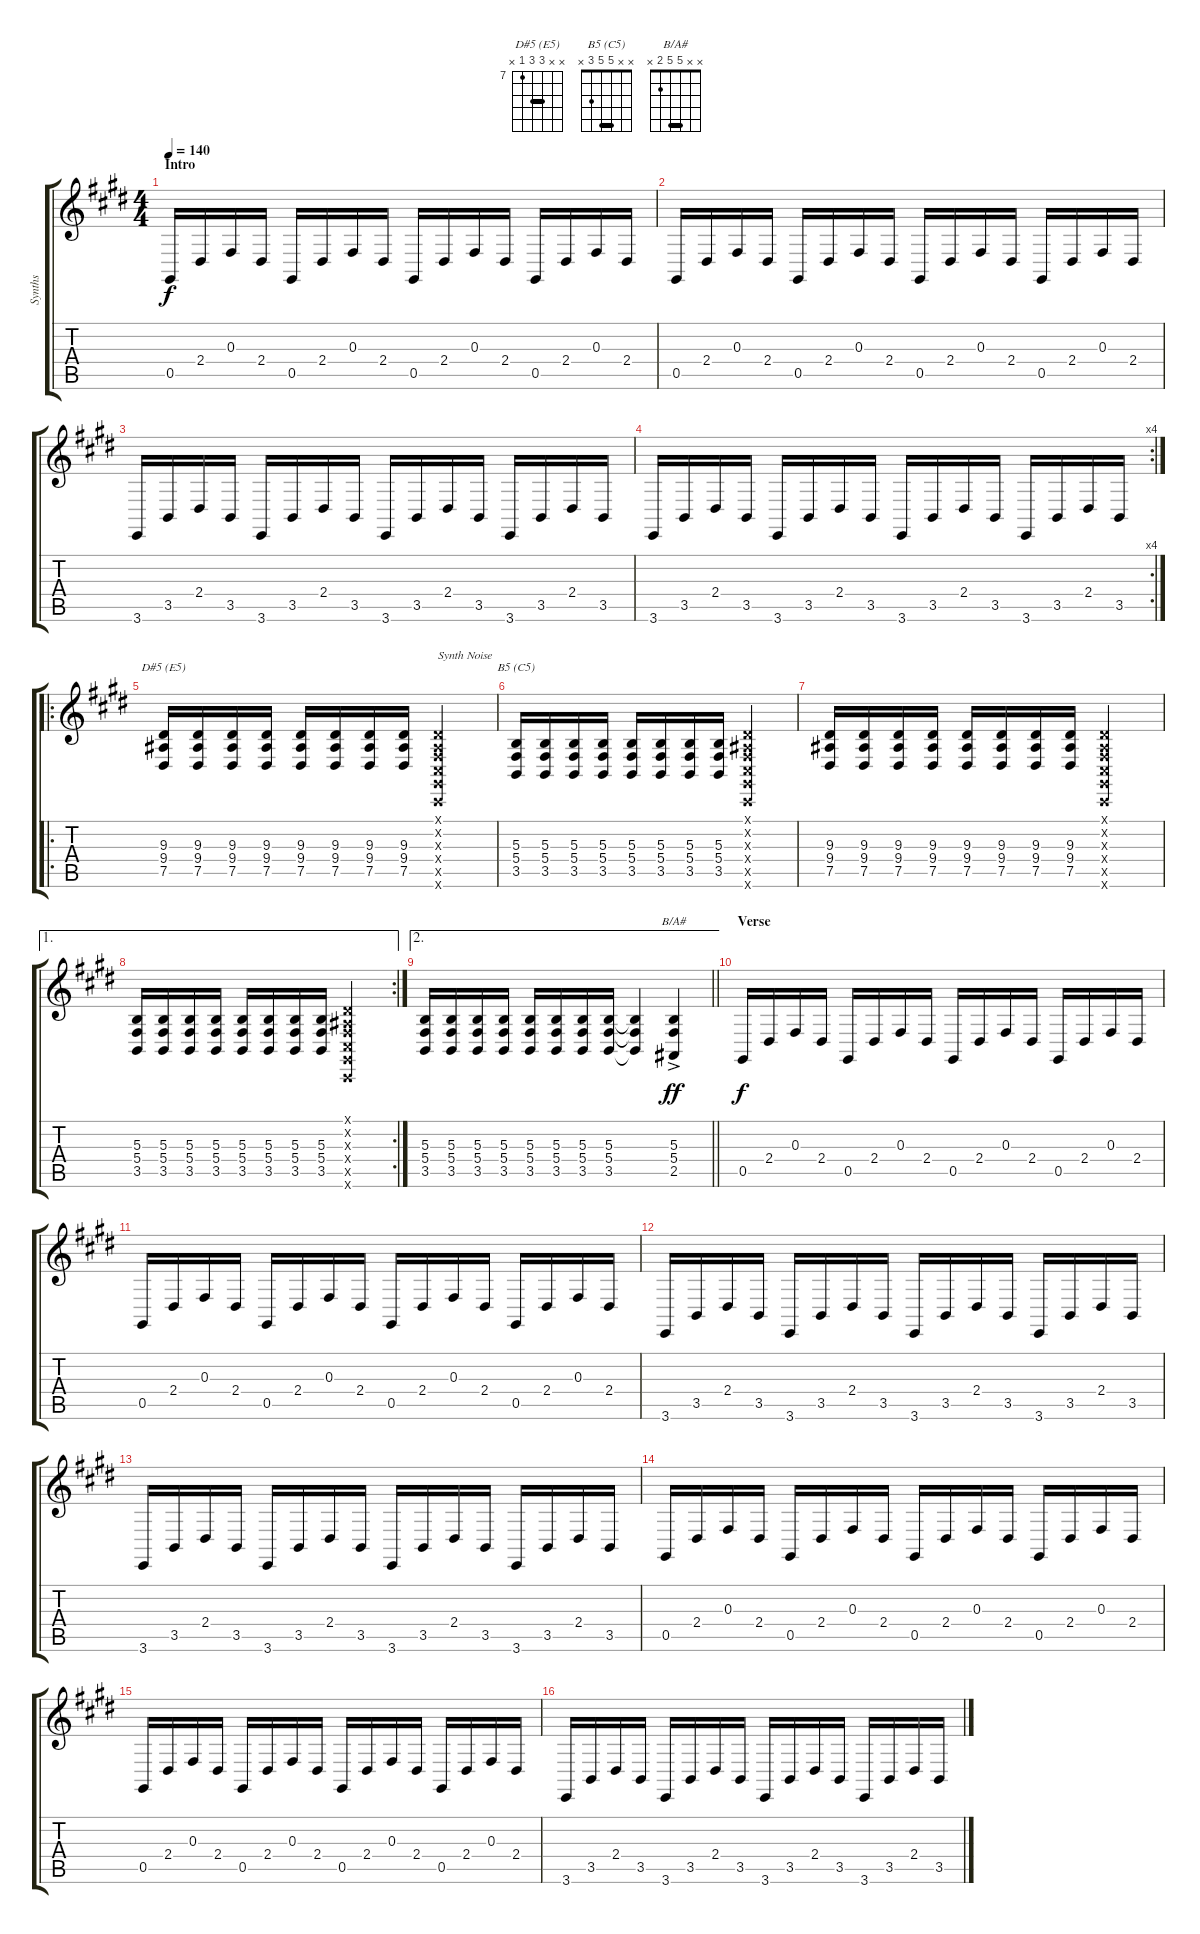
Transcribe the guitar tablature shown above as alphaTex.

\track ("Synths" "Synths") {instrument lead1square bank 1}
\staff {score tabs}
\tuning (Eb4 Bb3 Gb3 Db3 Ab2 Db2) {hide}
\chord ("D#5 (E5)" x x 9 9 7 x) {firstfret 7 barre 9}
\chord ("B5 (C5)" x x 5 5 3 x) {barre 5}
\chord ("B/A#" x x 5 5 2 x) {barre 5}
\ts (4 4)
\section ("" "Intro")
\tempo 140
\clef g2
\ks e
0.5.16{dy f instrument lead1square} 2.4.16 0.3.16 2.4.16 0.5.16 2.4.16 0.3.16 2.4.16 0.5.16 2.4.16 0.3.16 2.4.16 0.5.16 2.4.16 0.3.16 2.4.16 |
0.5.16 2.4.16 0.3.16 2.4.16 0.5.16 2.4.16 0.3.16 2.4.16 0.5.16 2.4.16 0.3.16 2.4.16 0.5.16 2.4.16 0.3.16 2.4.16 |
3.6.16 3.5.16 2.4.16 3.5.16 3.6.16 3.5.16 2.4.16 3.5.16 3.6.16 3.5.16 2.4.16 3.5.16 3.6.16 3.5.16 2.4.16 3.5.16 |
\rc 4
3.6.16 3.5.16 2.4.16 3.5.16 3.6.16 3.5.16 2.4.16 3.5.16 3.6.16 3.5.16 2.4.16 3.5.16 3.6.16 3.5.16 2.4.16 3.5.16 |
\ro
(9.3 9.4 7.5).16{ch "D#5 (E5)" volume 7 instrument overdrivenguitar} (9.3 9.4 7.5).16 (9.3 9.4 7.5).16 (9.3 9.4 7.5).16 (9.3 9.4 7.5).16 (9.3 9.4 7.5).16 (9.3 9.4 7.5).16 (9.3 9.4 7.5).16 (0.1{x} 0.2{x} 0.3{x} 0.4{x} 0.5{x} 0.6{x}).2{txt "Synth Noise"} |
(5.3 5.4 3.5).16{ch "B5 (C5)"} (5.3 5.4 3.5).16 (5.3 5.4 3.5).16 (5.3 5.4 3.5).16 (5.3 5.4 3.5).16 (5.3 5.4 3.5).16 (5.3 5.4 3.5).16 (5.3 5.4 3.5).16 (0.1{x} 0.2{x} 0.3{x} 0.4{x} 0.5{x} 0.6{x}).2 |
(9.3 9.4 7.5).16 (9.3 9.4 7.5).16 (9.3 9.4 7.5).16 (9.3 9.4 7.5).16 (9.3 9.4 7.5).16 (9.3 9.4 7.5).16 (9.3 9.4 7.5).16 (9.3 9.4 7.5).16 (0.1{x} 0.2{x} 0.3{x} 0.4{x} 0.5{x} 0.6{x}).2 |
\ae 1
\rc 2
(5.3 5.4 3.5).16 (5.3 5.4 3.5).16 (5.3 5.4 3.5).16 (5.3 5.4 3.5).16 (5.3 5.4 3.5).16 (5.3 5.4 3.5).16 (5.3 5.4 3.5).16 (5.3 5.4 3.5).16 (0.1{x} 0.2{x} 0.3{x} 0.4{x} 0.5{x} 0.6{x}).2 |
\ae 2
\barLineRight lightlight
(5.3 5.4 3.5).16 (5.3 5.4 3.5).16 (5.3 5.4 3.5).16 (5.3 5.4 3.5).16 (5.3 5.4 3.5).16 (5.3 5.4 3.5).16 (5.3 5.4 3.5).16 (5.3 5.4 3.5).16 (5.3{t} 5.4{t} 3.5{t}).4 (5.3{ac} 5.4{ac} 2.5{ac}).4{ch "B/A#" dy ff} |
\section ("" "Verse")
0.5.16{dy f volume 8 instrument lead1square} 2.4.16 0.3.16 2.4.16 0.5.16 2.4.16 0.3.16 2.4.16 0.5.16 2.4.16 0.3.16 2.4.16 0.5.16 2.4.16 0.3.16 2.4.16 |
0.5.16 2.4.16 0.3.16 2.4.16 0.5.16 2.4.16 0.3.16 2.4.16 0.5.16 2.4.16 0.3.16 2.4.16 0.5.16 2.4.16 0.3.16 2.4.16 |
3.6.16 3.5.16 2.4.16 3.5.16 3.6.16 3.5.16 2.4.16 3.5.16 3.6.16 3.5.16 2.4.16 3.5.16 3.6.16 3.5.16 2.4.16 3.5.16 |
3.6.16 3.5.16 2.4.16 3.5.16 3.6.16 3.5.16 2.4.16 3.5.16 3.6.16 3.5.16 2.4.16 3.5.16 3.6.16 3.5.16 2.4.16 3.5.16 |
0.5.16 2.4.16 0.3.16 2.4.16 0.5.16 2.4.16 0.3.16 2.4.16 0.5.16 2.4.16 0.3.16 2.4.16 0.5.16 2.4.16 0.3.16 2.4.16 |
0.5.16 2.4.16 0.3.16 2.4.16 0.5.16 2.4.16 0.3.16 2.4.16 0.5.16 2.4.16 0.3.16 2.4.16 0.5.16 2.4.16 0.3.16 2.4.16 |
3.6.16 3.5.16 2.4.16 3.5.16 3.6.16 3.5.16 2.4.16 3.5.16 3.6.16 3.5.16 2.4.16 3.5.16 3.6.16 3.5.16 2.4.16 3.5.16
